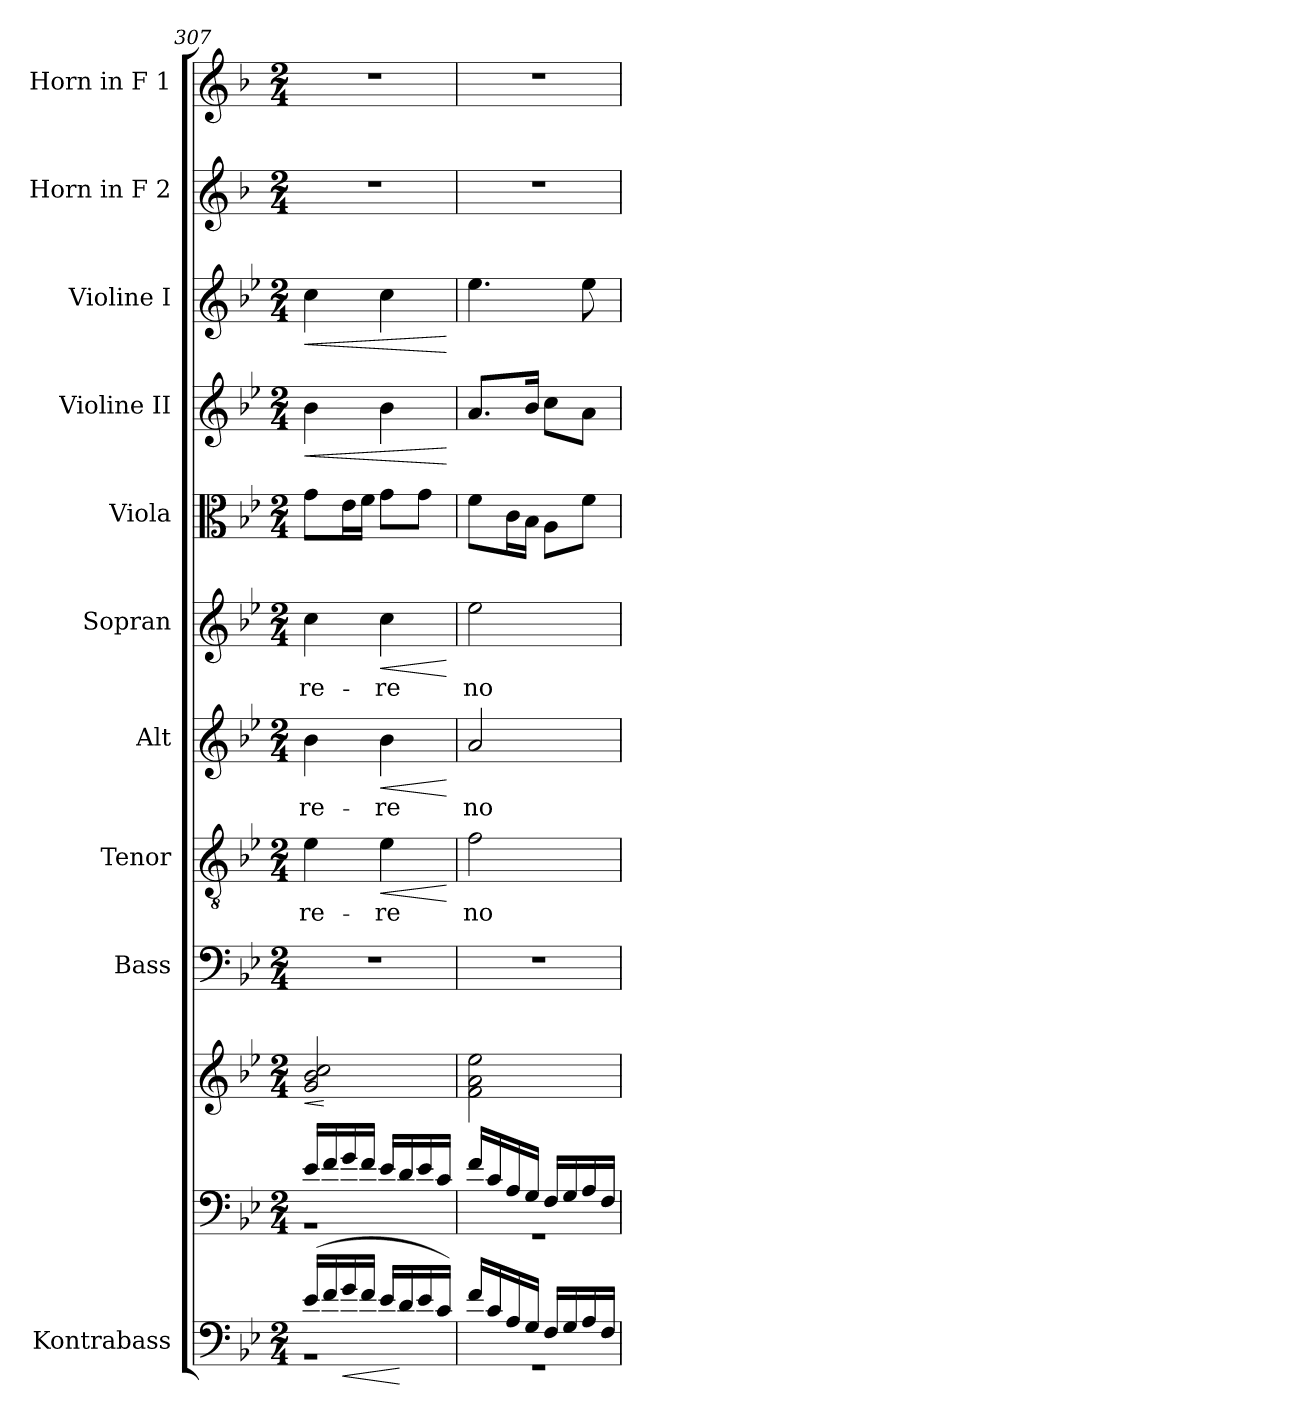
**kern	**dynam	**kern	**kern	**dynam	**kern	**kern	**text	**dynam	**kern	**text	**dynam	**kern	**text	**dynam	**kern	**kern	**dynam	**kern	**dynam	**kern	**kern
*part11	*part11	*part10	*part10	*part10	*part9	*part8	*part8	*part8	*part7	*part7	*part7	*part6	*part6	*part6	*part5	*part4	*part4	*part3	*part3	*part2	*part1
*staff12	*staff12	*staff11	*staff10	*staff10/11	*staff9	*staff8	*staff8	*staff8	*staff7	*staff7	*staff7	*staff6	*staff6	*staff6	*staff5	*staff4	*staff4	*staff3	*staff3	*staff2	*staff1
*I"Kontrabass	*	*	*	*	*I"Bass	*I"Tenor	*	*	*I"Alt	*	*	*I"Sopran	*	*	*I"Viola	*I"Violine II	*	*I"Violine I	*	*I"Horn in F 2	*I"Horn in F 1
*I'Kb.	*	*	*	*	*I'B.	*I'T.	*	*	*I'A.	*	*	*I'S.	*	*	*I'Vla.	*I'Vl. II	*	*I'Vl. I	*	*	*
*clefF4	*	*clefF4	*clefG2	*	*clefF4	*clefGv2	*	*	*clefG2	*	*	*clefG2	*	*	*clefC3	*clefG2	*	*clefG2	*	*clefG2	*clefG2
*ITrd7c12	*	*	*	*	*	*	*	*	*	*	*	*	*	*	*	*	*	*	*	*ITrd4c7	*ITrd4c7
*k[b-e-]	*	*k[b-e-]	*k[b-e-]	*	*k[b-e-]	*k[b-e-]	*	*	*k[b-e-]	*	*	*k[b-e-]	*	*	*k[b-e-]	*k[b-e-]	*	*k[b-e-]	*	*k[b-e-]	*k[b-e-]
*B-:	*	*B-:	*B-:	*	*B-:	*B-:	*	*	*B-:	*	*	*B-:	*	*	*B-:	*B-:	*	*B-:	*	*B-:	*B-:
*M2/4	*	*M2/4	*M2/4	*	*M2/4	*M2/4	*	*	*M2/4	*	*	*M2/4	*	*	*M2/4	*M2/4	*	*M2/4	*	*M2/4	*M2/4
=307	=307	=307	=307	=307	=307	=307	=307	=307	=307	=307	=307	=307	=307	=307	=307	=307	=307	=307	=307	=307	=307
*^	*	*^	*	*	*	*	*	*	*	*	*	*	*	*	*	*	*	*	*	*	*
!	!LO:N:vis=1	!	!	!LO:N:vis=1	!	!LO:HP:b	!	!	!LO:LY:b	!	!	!LO:LY:b	!	!	!LO:LY:b	!	!	!	!LO:HP:b	!	!LO:HP:b	!	!
(<16E-/LL	2r	.	16e-/LL	2r	2g/ 2b-/ 2cc/	<	2r	4e-\	-re-	.	4b-\	-re-	.	4cc\	-re-	.	8g\L	4b-\	<	4cc\	<	2r	2r
16F/	.	.	16f/	.	.	[	.	.	.	.	.	.	.	.	.	.	.	.	.	.	.	.	.
!	!	!LO:HP:b	!	!	!	!	!	!	!	!	!	!	!	!	!	!	!	!	!	!	!	!	!
16G/	.	<	16g/	.	.	.	.	.	.	.	.	.	.	.	.	.	16e-\L	.	.	.	.	.	.
16F/JJ	.	.	16f/JJ	.	.	.	.	.	.	.	.	.	.	.	.	.	16f\JJ	.	.	.	.	.	.
!	!	!	!	!	!	!	!	!	!LO:LY:b	!LO:HP:b	!	!LO:LY:b	!LO:HP:b	!	!LO:LY:b	!LO:HP:b	!	!	!	!	!	!	!
16E-/LL	.	.	16e-/LL	.	.	.	.	4e-\	-re	<	4b-\	-re	<	4cc\	-re	<	8g\L	4b-\	.	4cc\	.	.	.
16D/	.	[	16d/	.	.	.	.	.	.	.	.	.	.	.	.	.	.	.	.	.	.	.	.
16E-/	.	.	16e-/	.	.	.	.	.	.	.	.	.	.	.	.	.	8g\J	.	.	.	.	.	.
16C/JJ)	.	.	16c/JJ	.	.	.	.	.	.	.	.	.	.	.	.	.	.	.	.	.	.	.	.
*v	*v	*	*	*	*	*	*	*	*	*	*	*	*	*	*	*	*	*	*	*	*	*	*
*	*	*v	*v	*	*	*	*	*	*	*	*	*	*	*	*	*	*	*	*	*	*	*
.	.	.	.	.	.	.	.	[	.	.	[	.	.	[	.	.	[	.	[	.	.
!!LO:PB:g=z
=308	=308	=308	=308	=308	=308	=308	=308	=308	=308	=308	=308	=308	=308	=308	=308	=308	=308	=308	=308	=308	=308
*^	*	*^	*	*	*	*	*	*	*	*	*	*	*	*	*	*	*	*	*	*	*
!	!LO:N:vis=1	!	!	!LO:N:vis=1	!	!	!	!	!LO:LY:b	!	!	!LO:LY:b	!	!	!LO:LY:b	!	!	!	!	!	!	!	!
16F/LL	2rGG	.	16f/LL	2rGG	2f\ 2a\ 2ee-\	.	2r	2f\	no-	.	2a/	no-	.	2ee-\	no-	.	8f\L	8.a/L	.	4.ee-\	.	2r	2r
16C/	.	.	16c/	.	.	.	.	.	.	.	.	.	.	.	.	.	.	.	.	.	.	.	.
16AA/	.	.	16A/	.	.	.	.	.	.	.	.	.	.	.	.	.	16c\L	.	.	.	.	.	.
16GG/JJ	.	.	16G/JJ	.	.	.	.	.	.	.	.	.	.	.	.	.	16B-\JJ	16b-/Jk	.	.	.	.	.
16FF/LL	.	.	16F/LL	.	.	.	.	.	.	.	.	.	.	.	.	.	8A\L	8cc\L	.	.	.	.	.
16GG/	.	.	16G/	.	.	.	.	.	.	.	.	.	.	.	.	.	.	.	.	.	.	.	.
16AA/	.	.	16A/	.	.	.	.	.	.	.	.	.	.	.	.	.	8f\J	8a\J	.	8ee-\	.	.	.
16FF/JJ	.	.	16F/JJ	.	.	.	.	.	.	.	.	.	.	.	.	.	.	.	.	.	.	.	.
*v	*v	*	*	*	*	*	*	*	*	*	*	*	*	*	*	*	*	*	*	*	*	*	*
*	*	*v	*v	*	*	*	*	*	*	*	*	*	*	*	*	*	*	*	*	*	*	*
=	=	=	=	=	=	=	=	=	=	=	=	=	=	=	=	=	=	=	=	=	=
*-	*-	*-	*-	*-	*-	*-	*-	*-	*-	*-	*-	*-	*-	*-	*-	*-	*-	*-	*-	*-	*-
